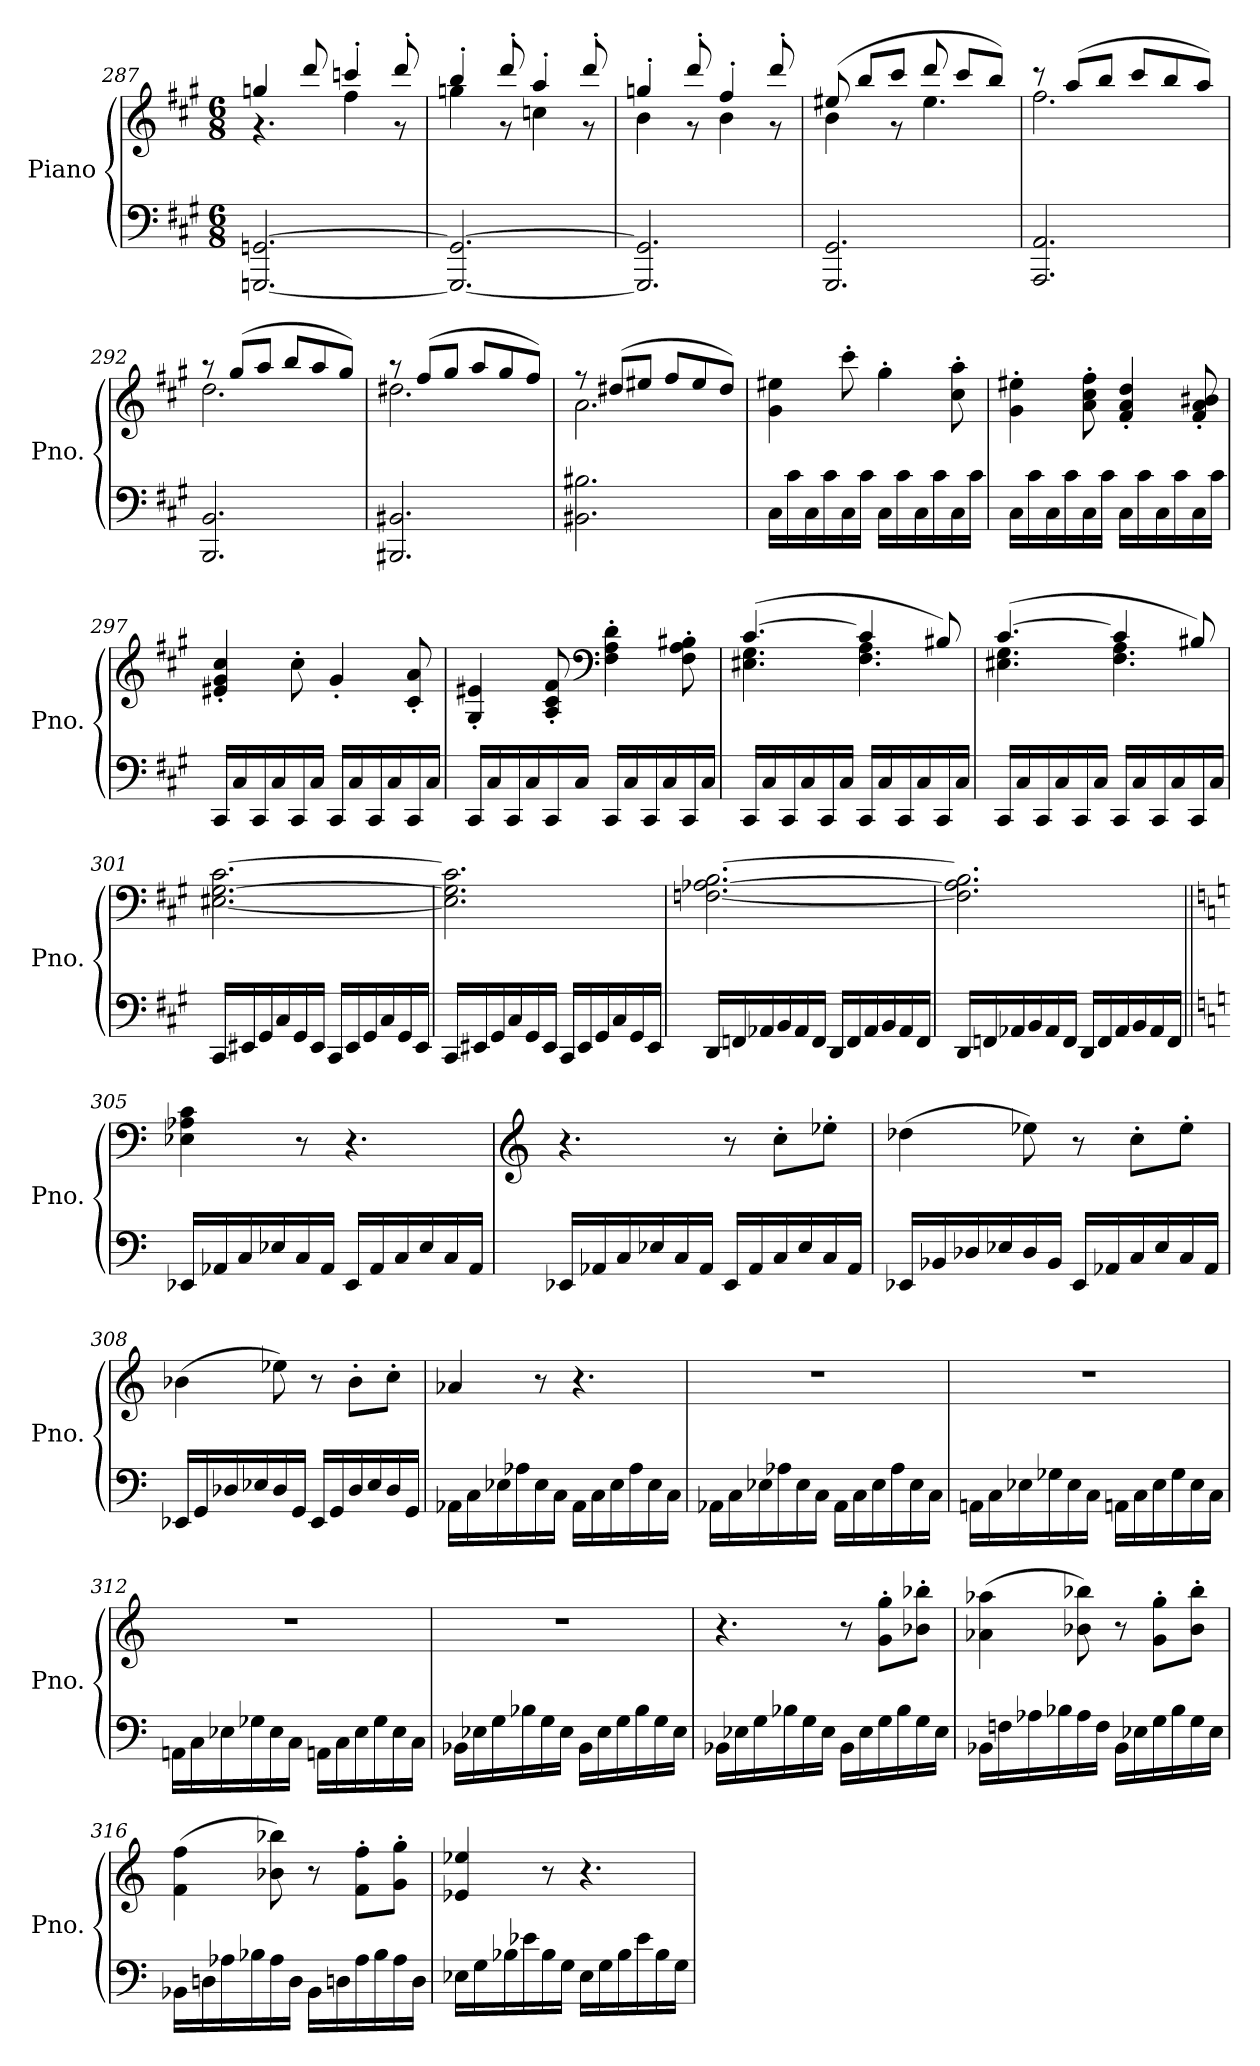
**kern	**kern
*part1	*part1
*staff2	*staff1
*I"Piano	*
*I'Pno.	*
*clefF4	*clefG2
*k[f#c#g#]	*k[f#c#g#]
*A:	*A:
*M6/8	*M6/8
=287	=287
*	*^
[2.GGGn/ [2.GGn/	4ggn/	4.r
.	8ddd/	.
.	4cccn'/	4ff#\
.	8ddd'/	8r
=288	=288	=288
2.GGG/_ 2.GG/_	4bb'/	4ggn\
.	8ddd'/	8r
.	4aa'/	4ccn\
.	8ddd'/	8r
=289	=289	=289
2.GGG/] 2.GG/]	4ggn'/	4b\
.	8ddd'/	8r
.	4ff#'/	4b\
.	8ddd'/	8r
!!LO:LB:g=z	!!
=290	=290	=290
2.GGG#/ 2.GG#/	(>8ee#X/	4b\
.	8bb/L	.
.	8ccc#/J	8r
.	8ddd/	4.ee#\
.	8ccc#/L	.
.	8bb/J)	.
=291	=291	=291
2.AAA/ 2.AA/	8r	2.ff#\
.	(>8aa/L	.
.	8bb/J	.
.	8ccc#/L	.
.	8bb/	.
.	8aa/J)	.
=292	=292	=292
2.BBB/ 2.BB/	8r	2.dd\
.	(>8gg#/L	.
.	8aa/J	.
.	8bb/L	.
.	8aa/	.
.	8gg#/J)	.
=293	=293	=293
2.BBB#X/ 2.BB#X/	8r	2.dd#X\
.	(>8ff#/L	.
.	8gg#/J	.
.	8aa/L	.
.	8gg#/	.
.	8ff#/J)	.
=294	=294	=294
2.BB#X\ 2.B#X\	8r	2.a\
.	(>8dd#X/L	.
.	8ee#X/J	.
.	8ff#/L	.
.	8ee#/	.
.	8dd#/J)	.
*	*v	*v
!!LO:LB:g=z
=295	=295
16C#\LL	4g#\ 4ee#X\
16c#\	.
16C#\	.
16c#\	.
16C#\	8ccc#'\
16c#\JJ	.
16C#\LL	4gg#'\
16c#\	.
16C#\	.
16c#\	.
16C#\	8cc#\' 8aa\'
16c#\JJ	.
=296	=296
16C#\LL	4g#\' 4ee#X\'
16c#\	.
16C#\	.
16c#\	.
16C#\	8a\' 8cc#\' 8ff#\'
16c#\JJ	.
16C#\LL	4f#/' 4a/' 4dd/'
16c#\	.
16C#\	.
16c#\	.
16C#\	8f#/' 8a/' 8b#X/'
16c#\JJ	.
=297	=297
16CC#/LL	4e#X/' 4g#/' 4cc#/'
16C#/	.
16CC#/	.
16C#/	.
16CC#/	8cc#'\
16C#/JJ	.
16CC#/LL	4g#'/
16C#/	.
16CC#/	.
16C#/	.
16CC#/	8c#/' 8a/'
16C#/JJ	.
!!LO:LB:g=z
=298	=298
16CC#/LL	4G#/' 4e#X/'
16C#/	.
16CC#/	.
16C#/	.
16CC#/	8A/' 8c#/' 8f#/'
16C#/JJ	.
*	*clefF4
16CC#/LL	4F#\' 4A\' 4d\'
16C#/	.
16CC#/	.
16C#/	.
16CC#/	8F#\' 8A\' 8B#X\'
16C#/JJ	.
=299	=299
*	*^
16CC#/LL	(>[4.c#/	4.E#X\ 4.G#\
16C#/	.	.
16CC#/	.	.
16C#/	.	.
16CC#/	.	.
16C#/JJ	.	.
16CC#/LL	4c#/]	4.F#\ 4.A\
16C#/	.	.
16CC#/	.	.
16C#/	.	.
16CC#/	8B#X/)	.
16C#/JJ	.	.
=300	=300	=300
16CC#/LL	(>[4.c#/	4.E#X\ 4.G#\
16C#/	.	.
16CC#/	.	.
16C#/	.	.
16CC#/	.	.
16C#/JJ	.	.
16CC#/LL	4c#/]	4.F#\ 4.A\
16C#/	.	.
16CC#/	.	.
16C#/	.	.
16CC#/	8B#X/)	.
16C#/JJ	.	.
*	*v	*v
!!LO:LB:g=z
=301	=301
16CC#/LL	[2.E#X\ [2.G#\ [2.c#\
16EE#X/	.
16GG#/	.
16C#/	.
16GG#/	.
16EE#/JJ	.
16CC#/LL	.
16EE#/	.
16GG#/	.
16C#/	.
16GG#/	.
16EE#/JJ	.
=302	=302
16CC#/LL	2.E#\] 2.G#\] 2.c#\]
16EE#X/	.
16GG#/	.
16C#/	.
16GG#/	.
16EE#/JJ	.
16CC#/LL	.
16EE#/	.
16GG#/	.
16C#/	.
16GG#/	.
16EE#/JJ	.
=303	=303
16DD/LL	[2.Fn\ [2.A-X\ [2.B\
16FFn/	.
16AA-X/	.
16BB/	.
16AA-/	.
16FF/JJ	.
16DD/LL	.
16FF/	.
16AA-/	.
16BB/	.
16AA-/	.
16FF/JJ	.
!!LO:PB:g=z
=304	=304
16DD/LL	2.F\] 2.A-\] 2.B\]
16FFn/	.
16AA-X/	.
16BB/	.
16AA-/	.
16FF/JJ	.
16DD/LL	.
16FF/	.
16AA-/	.
16BB/	.
16AA-/	.
16FF/JJ	.
=305||	=305||
*k[]	*k[]
*a:	*a:
16EE-X/LL	4E-X\ 4A-X\ 4c\
16AA-X/	.
16C/	.
16E-X/	.
16C/	8r
16AA-/JJ	.
16EE-/LL	4.r
16AA-/	.
16C/	.
16E-/	.
16C/	.
16AA-/JJ	.
=306	=306
*	*clefG2
16EE-X/LL	4.r
16AA-X/	.
16C/	.
16E-X/	.
16C/	.
16AA-/JJ	.
16EE-/LL	8r
16AA-/	.
16C/	8cc'\L
16E-/	.
16C/	8ee-X'\J
16AA-/JJ	.
!!LO:LB:g=z
=307	=307
16EE-X/LL	(>4dd-X\
16BB-X/	.
16D-X/	.
16E-X/	.
16D-/	8ee-X\)
16BB-/JJ	.
16EE-/LL	8r
16AA-X/	.
16C/	8cc'\L
16E-/	.
16C/	8ee-'\J
16AA-/JJ	.
=308	=308
16EE-X/LL	(>4b-X\
16GG/	.
16D-X/	.
16E-X/	.
16D-/	8ee-X\)
16GG/JJ	.
16EE-/LL	8r
16GG/	.
16D-/	8b-'\L
16E-/	.
16D-/	8cc'\J
16GG/JJ	.
=309	=309
16AA-X\LL	4a-X/
16C\	.
16E-X\	.
16A-X\	.
16E-\	8r
16C\JJ	.
16AA-\LL	4.r
16C\	.
16E-\	.
16A-\	.
16E-\	.
16C\JJ	.
!!LO:LB:g=z
=310	=310
16AA-X\LL	2.r
16C\	.
16E-X\	.
16A-X\	.
16E-\	.
16C\JJ	.
16AA-\LL	.
16C\	.
16E-\	.
16A-\	.
16E-\	.
16C\JJ	.
=311	=311
16AAn\LL	2.r
16C\	.
16E-X\	.
16G-X\	.
16E-\	.
16C\JJ	.
16AAn\LL	.
16C\	.
16E-\	.
16G-\	.
16E-\	.
16C\JJ	.
=312	=312
16AAn\LL	2.r
16C\	.
16E-X\	.
16G-X\	.
16E-\	.
16C\JJ	.
16AAn\LL	.
16C\	.
16E-\	.
16G-\	.
16E-\	.
16C\JJ	.
!!LO:LB:g=z
=313	=313
16BB-X\LL	2.r
16E-X\	.
16G\	.
16B-X\	.
16G\	.
16E-\JJ	.
16BB-\LL	.
16E-\	.
16G\	.
16B-\	.
16G\	.
16E-\JJ	.
=314	=314
16BB-X\LL	4.r
16E-X\	.
16G\	.
16B-X\	.
16G\	.
16E-\JJ	.
16BB-\LL	8r
16E-\	.
16G\	8g\' 8gg\'L
16B-\	.
16G\	8b-X\' 8bb-X\'J
16E-\JJ	.
=315	=315
16BB-X\LL	(>4a-X\ 4aa-X\
16Fn\	.
16A-X\	.
16B-X\	.
16A-\	8b-X\ 8bb-X\)
16F\JJ	.
16BB-\LL	8r
16E-X\	.
16G\	8g\' 8gg\'L
16B-\	.
16G\	8b-\' 8bb-\'J
16E-\JJ	.
!!LO:LB:g=z
=316	=316
16BB-X\LL	(>4f\ 4ff\
16Dn\	.
16A-X\	.
16B-X\	.
16A-\	8b-X\ 8bb-X\)
16D\JJ	.
16BB-\LL	8r
16Dn\	.
16A-\	8f\' 8ff\'L
16B-\	.
16A-\	8g\' 8gg\'J
16D\JJ	.
=317	=317
16E-X\LL	4e-X/ 4ee-X/
16G\	.
16B-X\	.
16e-X\	.
16B-\	8r
16G\JJ	.
16E-\LL	4.r
16G\	.
16B-\	.
16e-\	.
16B-\	.
16G\JJ	.
=	=
*-	*-
